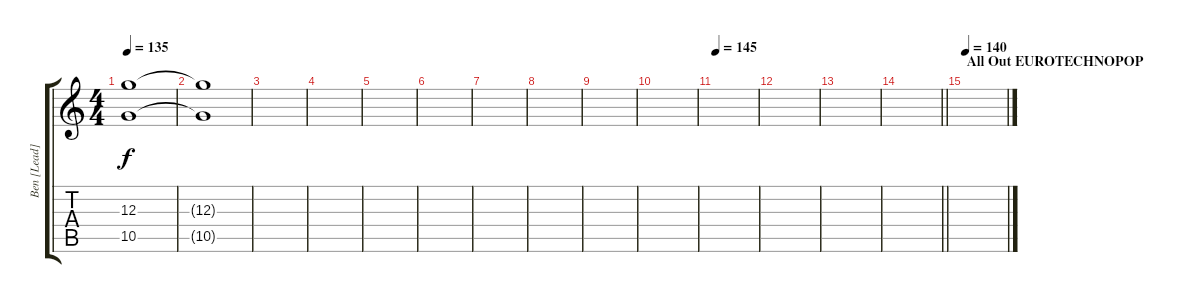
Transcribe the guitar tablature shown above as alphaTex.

\track ("Ben [Lead]" "Ben [Lead]") {instrument distortionguitar}
\staff {score tabs}
\tuning (E4 B3 G3 D3 A2 D2) {hide}
\ts (4 4)
\tempo 135
\clef g2
\ks c
(12.3{t} 10.5{t}).1{dy f} |
(12.3{t} 10.5{t}).1 |
|
|
|
|
|
|
|
|
\tempo 145
|
|
|
\barLineRight lightlight
|
\section ("" "All Out EUROTECHNOPOP")
\tempo 140
